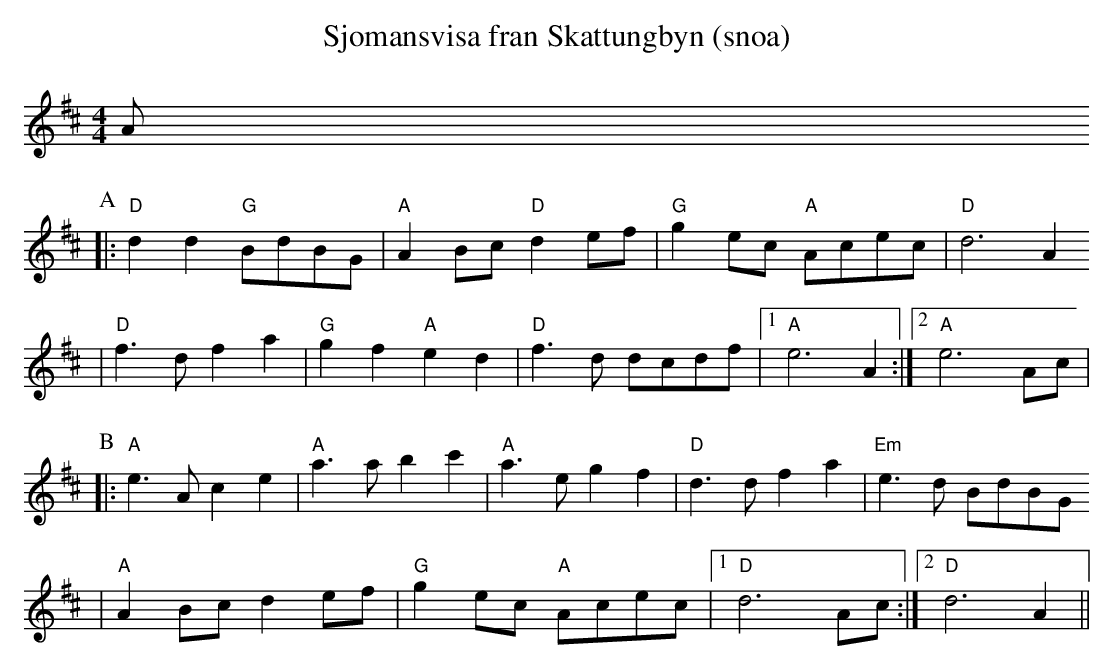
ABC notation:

X:1
T:Sjomansvisa fran Skattungbyn (snoa)
M:4/4
L:1/8
K:D
A
P:A
|: "D"d2d2 "G"BdBG | "A"A2Bc "D"d2ef | "G"g2ec "A"Acec | "D"d6 A2
|  "D"f3d f2a2 | "G"g2f2 "A"e2d2 | "D"f3d dcdf |[1 "A"e6 A2 :|[2 "A"e6 Ac|
P:B
|: "A"e3A c2e2 | "A"a3a b2c'2 | "A"a3e g2f2 | "D"d3d f2a2 | "Em"e3d BdBG
| "A"A2Bc d2ef | "G"g2ec "A"Acec |[1 "D"d6 Ac :|[2 "D"d6 A2 ||
